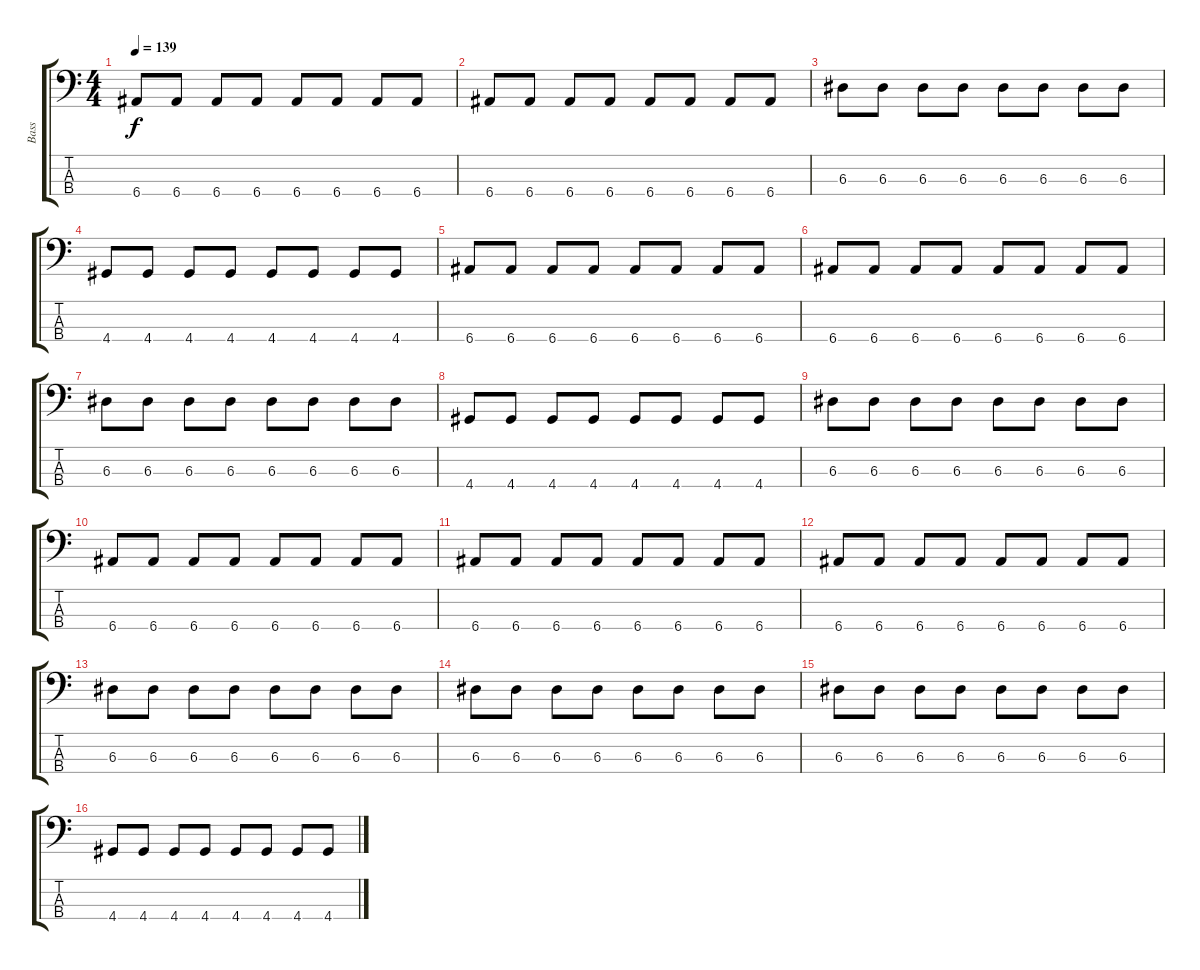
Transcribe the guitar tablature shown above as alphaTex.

\track ("Bass" "Bass") {solo instrument electricbassfinger}
\staff {score tabs}
\tuning (G2 D2 A1 E1) {hide}
\ts (4 4)
\tempo 139
\clef f4
\ks c
6.4.8{dy f} 6.4.8 6.4.8 6.4.8 6.4.8 6.4.8 6.4.8 6.4.8 |
6.4.8 6.4.8 6.4.8 6.4.8 6.4.8 6.4.8 6.4.8 6.4.8 |
6.3.8 6.3.8 6.3.8 6.3.8 6.3.8 6.3.8 6.3.8 6.3.8 |
4.4.8 4.4.8 4.4.8 4.4.8 4.4.8 4.4.8 4.4.8 4.4.8 |
6.4.8 6.4.8 6.4.8 6.4.8 6.4.8 6.4.8 6.4.8 6.4.8 |
6.4.8 6.4.8 6.4.8 6.4.8 6.4.8 6.4.8 6.4.8 6.4.8 |
6.3.8 6.3.8 6.3.8 6.3.8 6.3.8 6.3.8 6.3.8 6.3.8 |
4.4.8 4.4.8 4.4.8 4.4.8 4.4.8 4.4.8 4.4.8 4.4.8 |
6.3.8 6.3.8 6.3.8 6.3.8 6.3.8 6.3.8 6.3.8 6.3.8 |
6.4.8 6.4.8 6.4.8 6.4.8 6.4.8 6.4.8 6.4.8 6.4.8 |
6.4.8 6.4.8 6.4.8 6.4.8 6.4.8 6.4.8 6.4.8 6.4.8 |
6.4.8 6.4.8 6.4.8 6.4.8 6.4.8 6.4.8 6.4.8 6.4.8 |
6.3.8 6.3.8 6.3.8 6.3.8 6.3.8 6.3.8 6.3.8 6.3.8 |
6.3.8 6.3.8 6.3.8 6.3.8 6.3.8 6.3.8 6.3.8 6.3.8 |
6.3.8 6.3.8 6.3.8 6.3.8 6.3.8 6.3.8 6.3.8 6.3.8 |
4.4.8 4.4.8 4.4.8 4.4.8 4.4.8 4.4.8 4.4.8 4.4.8
